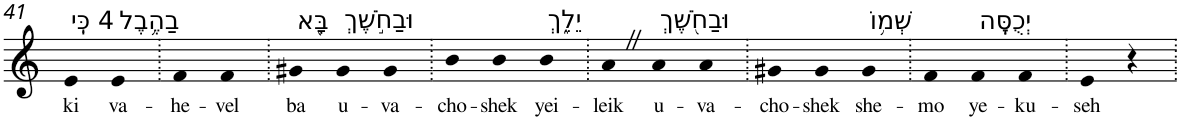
**kern	**text
*part1	*part1
*staff1	*staff1
*I"Piano	*
*I'Pno	*
!!LO:PB:g=z
*clefG2	*
*k[]	*
=41	=41
!LO:TX:a:t=4 כִּֽי	!
!	!LO:LY:b
4e	ki
!LO:TX:a:t=בַהֶ֥בֶל	!
!	!LO:LY:b
4e	va-
=42.	=42.
!	!LO:LY:b
4f	-he-
!	!LO:LY:b
4f	-vel
=43.	=43.
!LO:TX:a:t=בָּ֖א	!
!	!LO:LY:b
4g#X	ba
!LO:TX:a:t=וּבַחֹ֣שֶׁךְ	!
!	!LO:LY:b
4g#	u-
!	!LO:LY:b
4g#	-va-
=44.	=44.
!	!LO:LY:b
4b	-cho-
!	!LO:LY:b
4b	-shek
!LO:TX:a:t=יֵלֵ֑ךְ	!
!	!LO:LY:b
4b	yei-
=45.	=45.
!	!LO:LY:b
4aZ	-leik
!LO:TX:a:t=וּבַחֹ֖שֶׁךְ	!
!	!LO:LY:b
4a	u-
!	!LO:LY:b
4a	-va-
=46.	=46.
!	!LO:LY:b
4g#X	-cho-
!	!LO:LY:b
4g#	-shek
!LO:TX:a:t=שְׁמ֥וֹ	!
!	!LO:LY:b
4g#	she-
=47.	=47.
!	!LO:LY:b
4f	-mo
!LO:TX:a:t=יְכֻסֶּֽה	!
!	!LO:LY:b
4f	ye-
!	!LO:LY:b
4f	-ku-
=48.	=48.
!	!LO:LY:b
4e	-seh
4r	.
=.	=.
*-	*-
